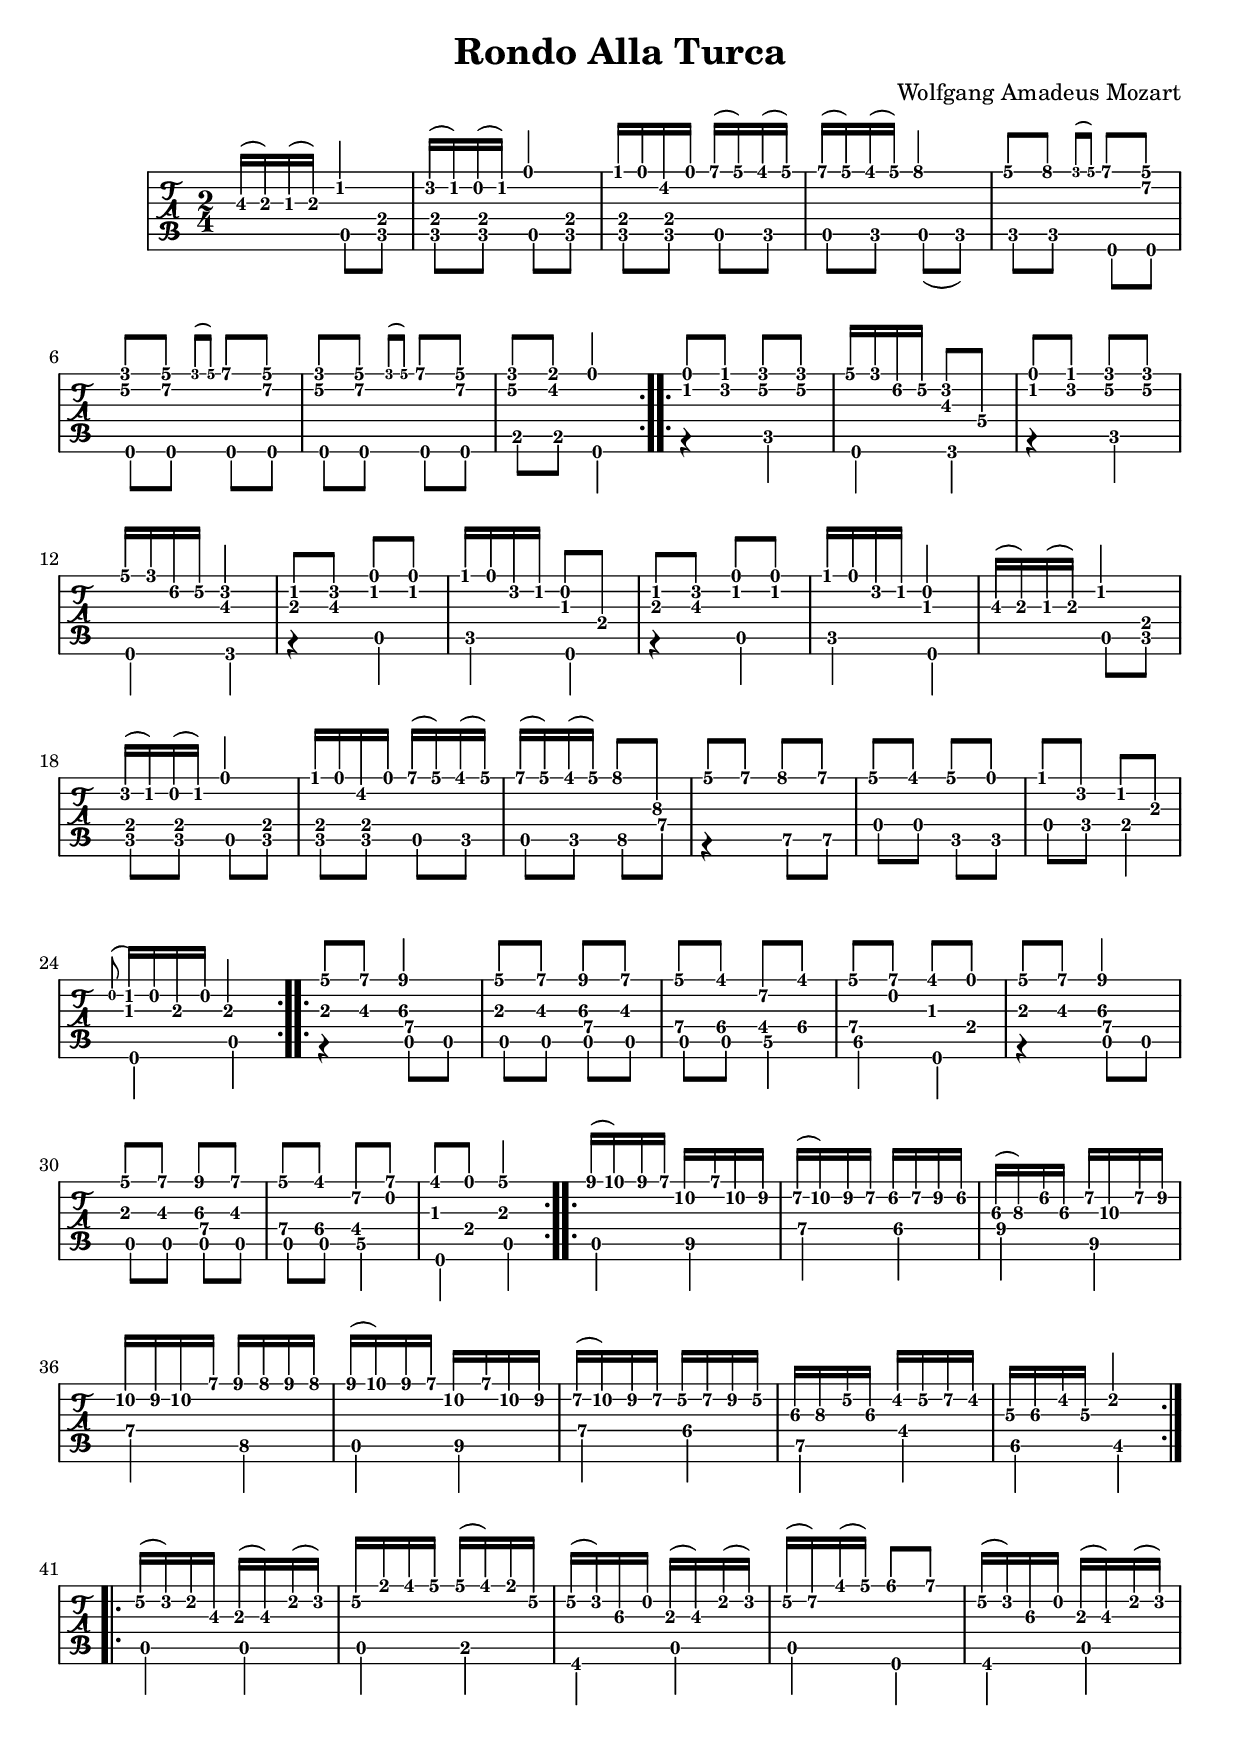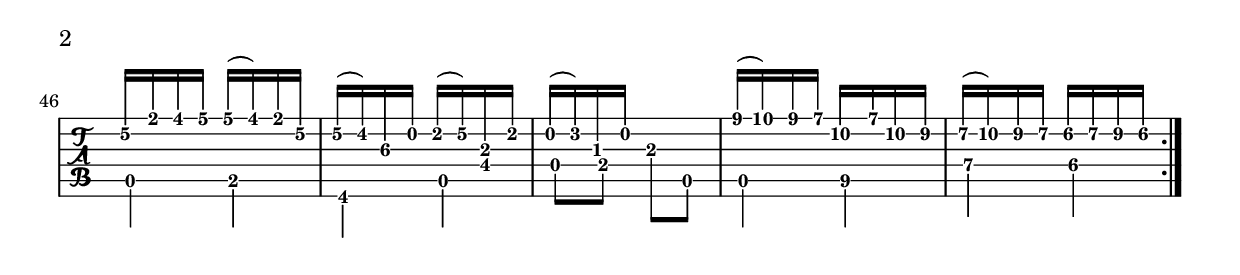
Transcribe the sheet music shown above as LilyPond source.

% 
% 
%
\version "2.18.2"
\include "english.ly"
\include "articulate.ly"
\header {
  title = "Rondo Alla Turca"
  composer = "Wolfgang Amadeus Mozart"
}

\layout { \override Voice.StringNumber #'stencil = ##f }


music_tenor = {
  \override Beam.concaveness = #10000
  \set TabStaff.minimumFret = #0
  \repeat volta 2 {
   b16\3( a) gs( a) c4 |
   d16( c) b( c) e4 |
   f16 e ds e b'( a) gs( a) |
   b( a) gs( a) c4 |
   a8 c  \grace { g(  a) } b <fs a> |
   <e g> <fs a> \grace { g( a) } b <fs a> |
   <e g> <fs a> \grace { g( a) } b <fs a> |
   <e g> <ds fs> e4 | 
  }
  \repeat volta 2 {
    <c e>8 <d f> <e g> <e g>
    a16 g f\2 e\2 <b d>8 g\4 |
    <c e>8 <d f> <e g> <e g>
    a16 g f\2 e\2 <b d>4 |
    <a c>8 <b d> <c e> <c e> |
    f16 e d c <gs b>8 e |
    <a c>8 <b d> <c e> <c e> |
    f16 e d c <gs b>4  |
    b16\3( a) gs( a) c4 |
    d16( c) b( c) e4 |
   f16 e ds e b'( a) gs( a) |
   b( a) gs( a) c8 ds,\3 |
   a' b c b | 
   a gs a e |
   f d  c a |
   \appoggiatura  b <gs c>16 b a b a4 |
  }
  \repeat volta 2 {
  \set TabStaff.minimumFret = #2
   <a\3 a'>8 <b\3 b'> <cs\3 cs'>4
   <a\3 a'>8 <b\3 b'> <cs\3 cs'> <b\3 b'>
   <a\4 a'>8 <gs\4 gs'\1> <fs\4 fs'\2> <gs\4 gs'\1> | 
   \set TabStaff.minimumFret = #0
   <a\4 a'\1>8 <b b'\1>8 <gs\3 gs'\1> <e\4 e'\1>8 |
  \set TabStaff.minimumFret = #2
   <a\3 a'\1>8 <b\3 b'> <cs\3 cs'>4
   <a\3 a'\1>8 <b\3 b'> <cs\3 cs'> <b\3 b'>
   <a\4 a'\1>8 <gs\4 gs'\1> <fs\4 fs'\2> <b\2 b'\1> |
   <gs\3 gs'\1> <e e'> <a\3 a'\1>4 |
  }
  \repeat volta 2 {
   \set TabStaff.minimumFret = #6
    cs'16( d) cs b a\2 b a\2 gs
    fs( a\2) gs fs f fs gs f 
    cs( ds) f cs fs f\3 fs gs 
    a\2 gs\2 a\2 b\1 cs\1 c\1 cs\1 c\1 
    cs16( d) cs b a\2 b\1 a\2 gs\2 
   \set TabStaff.minimumFret = #5
   fs\2( a\2) gs\2 fs\2 e\2 fs\2 gs\2 e\2
   \set TabStaff.minimumFret = #4
   cs\3 ds\3 e\2 cs\3 ds\2 e\2 fs\2 ds\2 |
   c\3 cs\3 ds\2 c\3 
   \set TabStaff.minimumFret = #2
   cs4\2 |
  }
  \repeat volta 2 {
   e16\2( d\2) cs b\3 a\3( b\3) cs\2( d\2) |
   e16\2 fs\1 gs\1 a\1 a\1( gs\1) fs\1 e\2 |
   e16\2( d\2) cs\3 b\2 a\3( b\3) cs\2( d\2) |
   e16\2( fs\2) gs\1( a\1) as8\1 b |
   e,16\2( d\2) cs\3 b\2 a\3( b\3) cs\2( d\2) |
   e16\2 fs\1 gs\1 a\1 a\1( gs\1) fs\1 e\2 |
   e16\2( ds\2) cs\3 b\2 cs\2( e\2) <fs, a> cs'\2 |
   \set TabStaff.minimumFret = #0
   b16\2( d\2) gs,\3 b\2 s4 |
   \set TabStaff.minimumFret = #6
    cs'16( d) cs b a\2 b a\2 gs
    fs( a\2) gs fs f fs gs f 
  }
  \repeat volta 2 {
  }
}


music_baritone = {
  \override Beam.concaveness = #10000
  \set TabStaff.minimumFret = #0
   \repeat volta 2 {
   s4 a,,8 <c e> |
   <c e> <c e> a <c e> |
   <c e> <c e> a c |
   a c a( c) |
   c c e, e |
   e e e e |
   e e e e |
   b' b e,4 |
   }
  \repeat volta 2 {
   r4 c' |
   e, g |
   r4 c |
   e, g |
   r4 a |
   c e, |
   r4 a |
   c e, |
   s4 a8 <c e> |
   <c e> <c e> a <c e> |
   <c e> <c e> a c |
   a c f\5 a\4 |
   r4 e8\5 e\5 |
   d d c c |
   d f e4 |
   e, a |
  }
  \repeat volta 2 {
  \set TabStaff.minimumFret = #0    
    r4 <a a'\4>8 a
    a a <a a'\4>8 a
    a a d4\5 
    ds\5 e,
    r4 <a a'\4>8 a
    a a <a a'\4>8 a
    a a d4\5
    e, a 
  }   
  \repeat volta 2 {
   \set TabStaff.minimumFret = #6
   a4 fs' |
   a gs |
   b\4 fs |
   a f |
   a,4 fs' |
   a gs |
   \set TabStaff.minimumFret = #4
   e fs |
   ds cs |
  }
  \repeat volta 2 {
    a4 a |
    a  b |
    gs a |
    a  e |   
    gs a |
    a  b |
    gs a |
    d8 e a a, |
   \set TabStaff.minimumFret = #6
   a4 fs' |
   a gs |
  }
  \repeat volta 2 {
  }
}

music = \relative c' {
  \key a \major
  \time 2/4
<<
  {
    \voiceOne
    \music_tenor
   }
  \\
  {
    \stemDown
    \override NoteColumn #'force-hshift = #0.5
    \music_baritone
  }
>> 
}

<<
\new TabStaff {
    \tabFullNotation
    \music
}
>>

\score {
  \unfoldRepeats \articulate
     \music
    \midi {
	\tempo 4 = 130
  }
} 


